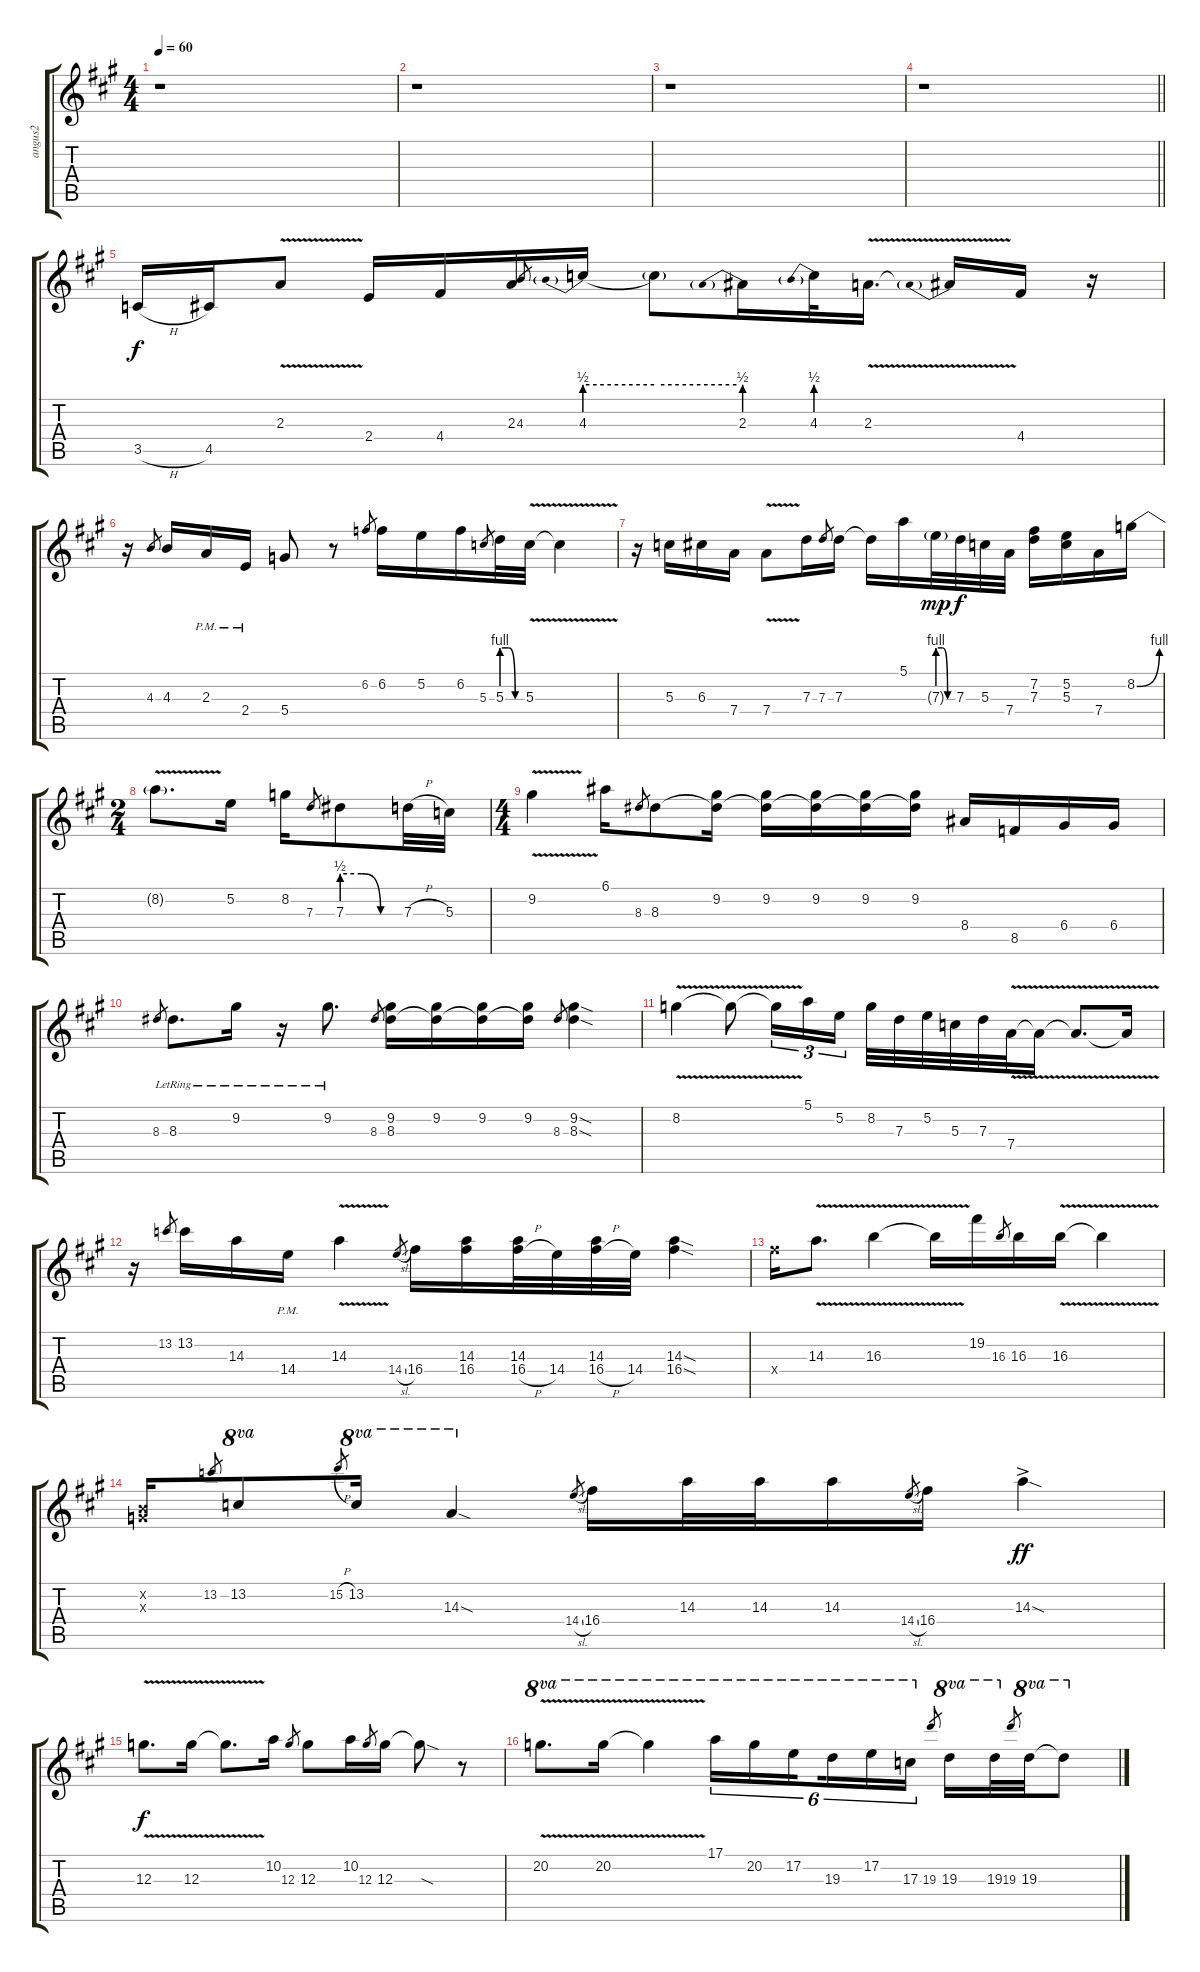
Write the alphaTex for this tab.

\track ("angus2" "angus2") {instrument distortionguitar}
\staff {score tabs}
\tuning (E4 B3 G3 D3 A2 E2) {hide}
\ts (4 4)
\tempo 60
\clef g2
\ks a
r.1{dy f} |
r.1 |
r.1 |
\barLineRight lightlight
r.1 |
3.5{h}.16 4.5.16 2.3{v}.8 2.4.16 4.4.16 2.3.16 4.3.8{gr} 4.3{be (prebend 0 2 60 2)}.16 4.3{be (hold 0 2 60 2) t}.8 2.3{be (prebend 0 2 60 2)}.16 4.3{be (prebend 0 2 60 2)}.32 2.3{v}.16{d} 2.3{be (prebend 0 2 60 2) t}.16 4.4.16 r.16 |
r.16 4.3.8{gr} 4.3.16 2.3{pm}.16 2.4{pm}.16 5.4.8 r.8 6.2.8{gr} 6.2.16 5.2.16 6.2.16 5.3.8{gr} 5.3{be (custom 0 4 20 4 40 0 60 0)}.32 5.3{v}.32 5.3{v t}.4 |
r.16 5.3.16 6.3.16 7.4.16 7.4{v}.8 7.3.16 7.3.8{gr} 7.3.16 7.3{t}.16 5.1.16 7.3{be (custom 0 4 20 4 40 0 60 0) g}.32{dy mp} 7.3.32{dy f} 5.3.32 7.4.32 (7.2 7.3).16 (5.2 5.3).16 7.4.16 8.2{be (bend 0 0 60 4)}.16 |
\ts (2 4)
8.2{v t}.8{d} 5.2.16 8.2.16 7.3.8{gr} 7.3{be (custom 0 2 20 2 40 0 60 0)}.8 7.3{h}.32 5.3.32 |
\ts (4 4)
9.2{v}.4 6.1.16 8.3.8{gr} 8.3.8 (9.2 8.3{t}).16 (9.2 8.3{t}).16 (9.2 8.3{t}).16 (9.2 8.3{t}).16 (9.2 8.3{t}).16 8.4.16 8.5.16 6.4.16 6.4.16 |
8.3.8{gr} 8.3{lr}.8{d} 9.2{lr}.16 r.16 9.2{lr}.8{d} 8.3.8{gr} (9.2 8.3).16 (9.2 8.3{t}).16 (9.2 8.3{t}).16 (9.2 8.3{t}).16 8.3.8{gr} (9.2{sod} 8.3{sod}).4 |
8.2{v}.4 8.2{v t}.8 8.2{v t}.16{tu (3 2)} 5.1.16{tu (3 2)} 5.2.16{tu (3 2)} 8.2.32 7.3.32 5.2.32 5.3.32 7.3.32 7.4{v}.32 7.4{v t}.16 7.4{v t}.8{d} 7.4{t}.16 |
r.16 13.2.8{gr} 13.2.16 14.3.16 14.4{pm}.16 14.3{v}.4 14.4{sl}.8{gr} 16.4.16 (14.3 16.4).16 (14.3 16.4{h}).32 14.4.32 (14.3 16.4{h}).32 14.4.32 (14.3{sod} 16.4{sod}).4 |
16.4{x}.16 14.3{v}.8{d} 16.3{v}.4 16.3{v t}.16 19.2.16 16.3.8{gr} 16.3.16 16.3{v}.16 16.3{v t}.4 |
(0.2{x} 0.3{x}).16 13.2.8{gr} 13.2.8{ot 8va} 15.2{h}.8{gr} 13.2.16{ot 8va} 14.3{sod}.4{ot 8va} 14.4{sl}.8{gr} 16.4.16 14.3.32 14.3.32 14.3.16 14.4{sl}.8{gr} 16.4.16 14.3{sod ac}.4{dy ff} |
12.3{v}.8{d dy f} 12.3{v}.16 12.3{v t}.8{d} 10.2.16 12.3.8{gr} 12.3.8 10.2.16 12.3.8{gr} 12.3.16 12.3{sod t}.8 r.8 |
20.2{v}.8{d ot 8va} 20.2{v}.16{ot 8va} 20.2{v t}.4{ot 8va} 17.1.16{tu (6 4) ot 8va} 20.2.16{tu (6 4) ot 8va} 17.2.16{tu (6 4) ot 8va beam splitsecondary} 19.3.16{tu (6 4) ot 8va} 17.2.16{tu (6 4) ot 8va} 17.3.16{tu (6 4) ot 8va} 19.3.8{gr} 19.3.16{ot 8va} 19.3.32{ot 8va} 19.3.8{gr} 19.3.32{ot 8va} 19.3{t}.8{ot 8va}
